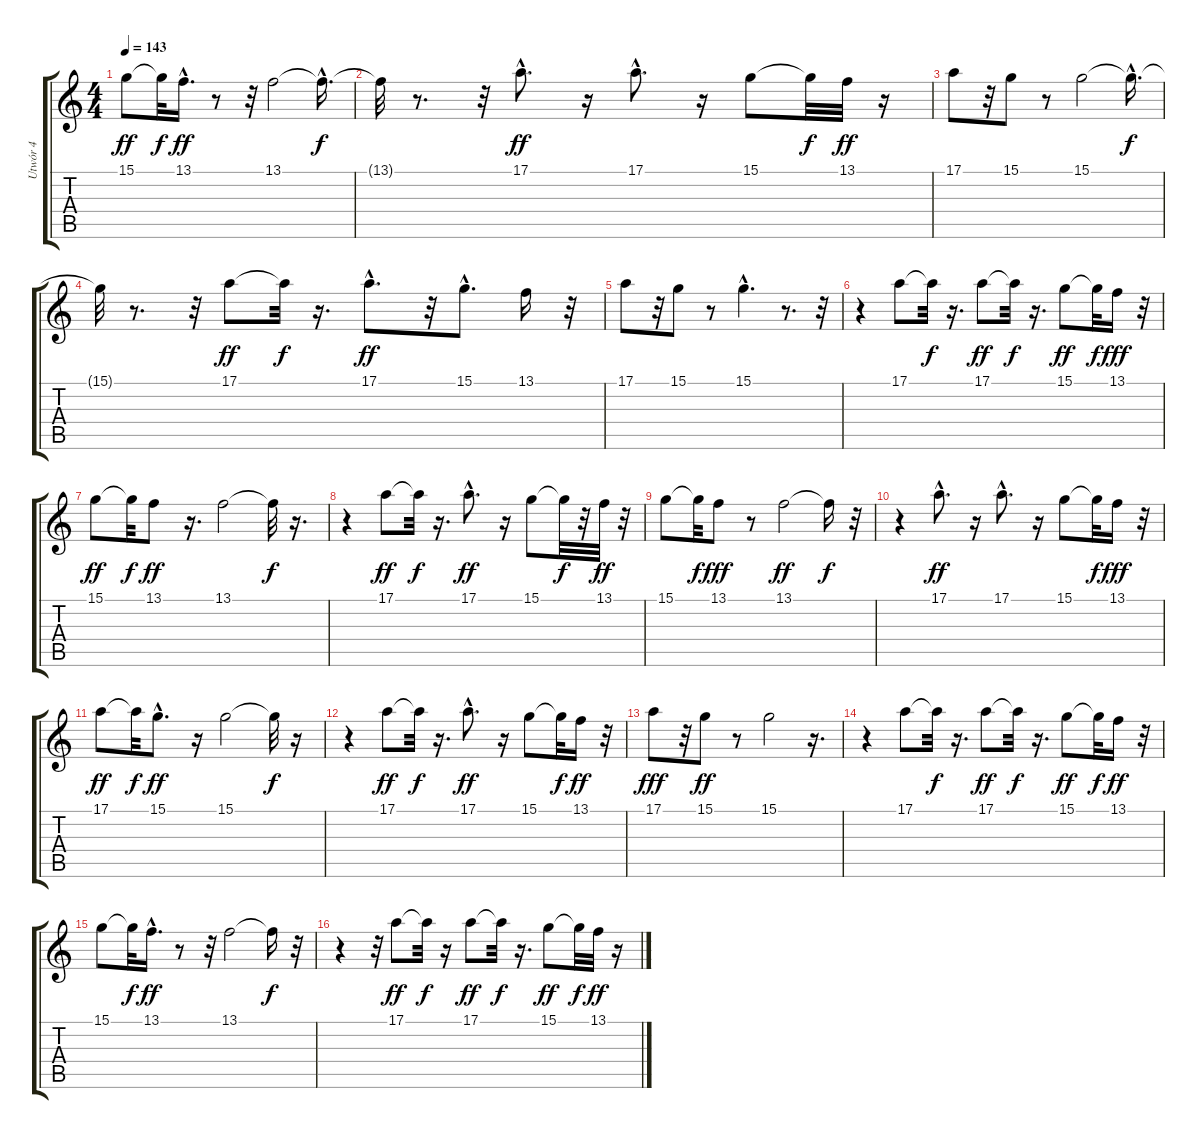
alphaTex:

\track ("Utwór 4" "Utwór 4") {instrument fx4atmosphere}
\staff {score tabs}
\tuning (E4 B3 G3 D3 A2 E2) {hide}
\ts (4 4)
\tempo 143
\clef g2
\ks c
15.1.8{dy ff} 15.1{t}.32{dy f} 13.1{hac}.16{d dy ff} r.8 r.32 13.1.2 13.1{hac t}.16{d dy f} |
13.1{t}.32 r.8{d} r.32 17.1{hac}.8{d dy ff} r.16 17.1{hac}.8{d} r.16 15.1.8 15.1{t}.32{dy f} 13.1.32{dy ff} r.16 |
17.1.8 r.32 15.1.8 r.8 15.1.2 15.1{hac t}.16{d dy f} |
15.1{t}.32 r.8{d} r.32 17.1.8{dy ff} 17.1{t}.32{dy f} r.16{d} 17.1{hac}.8{d dy ff} r.32 15.1{hac}.8{d} 13.1.16 r.32 |
17.1.8 r.32 15.1.8 r.8 15.1{hac}.4{d} r.8{d} r.32 |
r.4 17.1.8 17.1{t}.32{dy f} r.16{d} 17.1.8{dy ff} 17.1{t}.32{dy f} r.16{d} 15.1.8{dy ff} 15.1{t}.32{dy f} 13.1.16{dy fff} r.32 |
15.1.8{dy ff} 15.1{t}.32{dy f} 13.1.8{dy ff} r.16{d} 13.1.2 13.1{t}.32{dy f} r.16{d} |
r.4 17.1.8{dy ff} 17.1{t}.32{dy f} r.16{d} 17.1{hac}.8{d dy ff} r.16 15.1.8 15.1{t}.32{dy f} r.32 13.1.32{dy ff} r.32 |
15.1.8 15.1{t}.32{dy f} 13.1.8{dy fff} r.8 13.1.2{dy ff} 13.1{t}.16{dy f} r.32 |
r.4 17.1{hac}.8{d dy ff} r.16 17.1{hac}.8{d} r.16 15.1.8 15.1{t}.32{dy f} 13.1.16{dy fff} r.32 |
17.1.8{dy ff} 17.1{t}.32{dy f} 15.1{hac}.8{d dy ff} r.16 15.1.2 15.1{t}.32{dy f} r.16 |
r.4 17.1.8{dy ff} 17.1{t}.32{dy f} r.16{d} 17.1{hac}.8{d dy ff} r.16 15.1.8 15.1{t}.32{dy f} 13.1.16{dy ff} r.32 |
17.1.8{dy fff} r.32 15.1.8{dy ff} r.8 15.1.2 r.16{d} |
r.4 17.1.8 17.1{t}.32{dy f} r.16{d} 17.1.8{dy ff} 17.1{t}.32{dy f} r.16{d} 15.1.8{dy ff} 15.1{t}.32{dy f} 13.1.16{dy ff} r.32 |
15.1.8 15.1{t}.32{dy f} 13.1{hac}.16{d dy ff} r.8 r.32 13.1.2 13.1{t}.16{dy f} r.32 |
r.4 r.32 17.1.8{dy ff} 17.1{t}.32{dy f} r.16 17.1.8{dy ff} 17.1{t}.32{dy f} r.16{d} 15.1.8{dy ff} 15.1{t}.32{dy f} 13.1.32{dy ff} r.16
